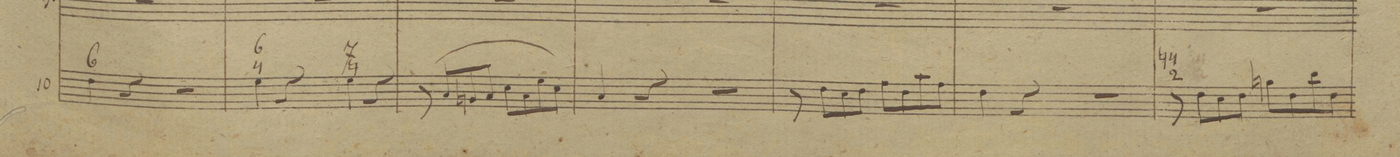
**kern	**fba	**dynam
*I"Organo et Baſso	*	*
*clefF4	*	*
*k[b-]	*	*
*met(c|)	*	*
*M2/2	*	*
4F\	6	.
4r	.	.
2r	.	.
=43	=43	=43
4G\	6 4	.
4r	.	.
4G\	7 n	.
4r	.	.
=44	=44	=44
8r	.	.
(8C/L	.	.
8BBn/	.	.
8C/J	.	.
8E\L	.	.
8C\	.	.
8G\	.	.
8E\J)	.	.
=45	=45	=45
4C/	.	.
4r	.	.
2r	.	.
=46	=46	=46
8r	.	.
8F\L	.	.
8E\	.	.
8F\J	.	.
8A\L	.	.
8F\	.	.
8c\	.	.
8A\J	.	.
=47	=47	=47
4F\	.	.
4r	.	.
2r	.	.
=48	=48	=48
8r	n4 2	.
8F\L	.	.
8E\	.	.
8F\J	.	.
8Bn\L	.	.
8F\	.	.
8d\	.	.
8F\J	.	.
=49	=49	=49
*-	*-	*-
